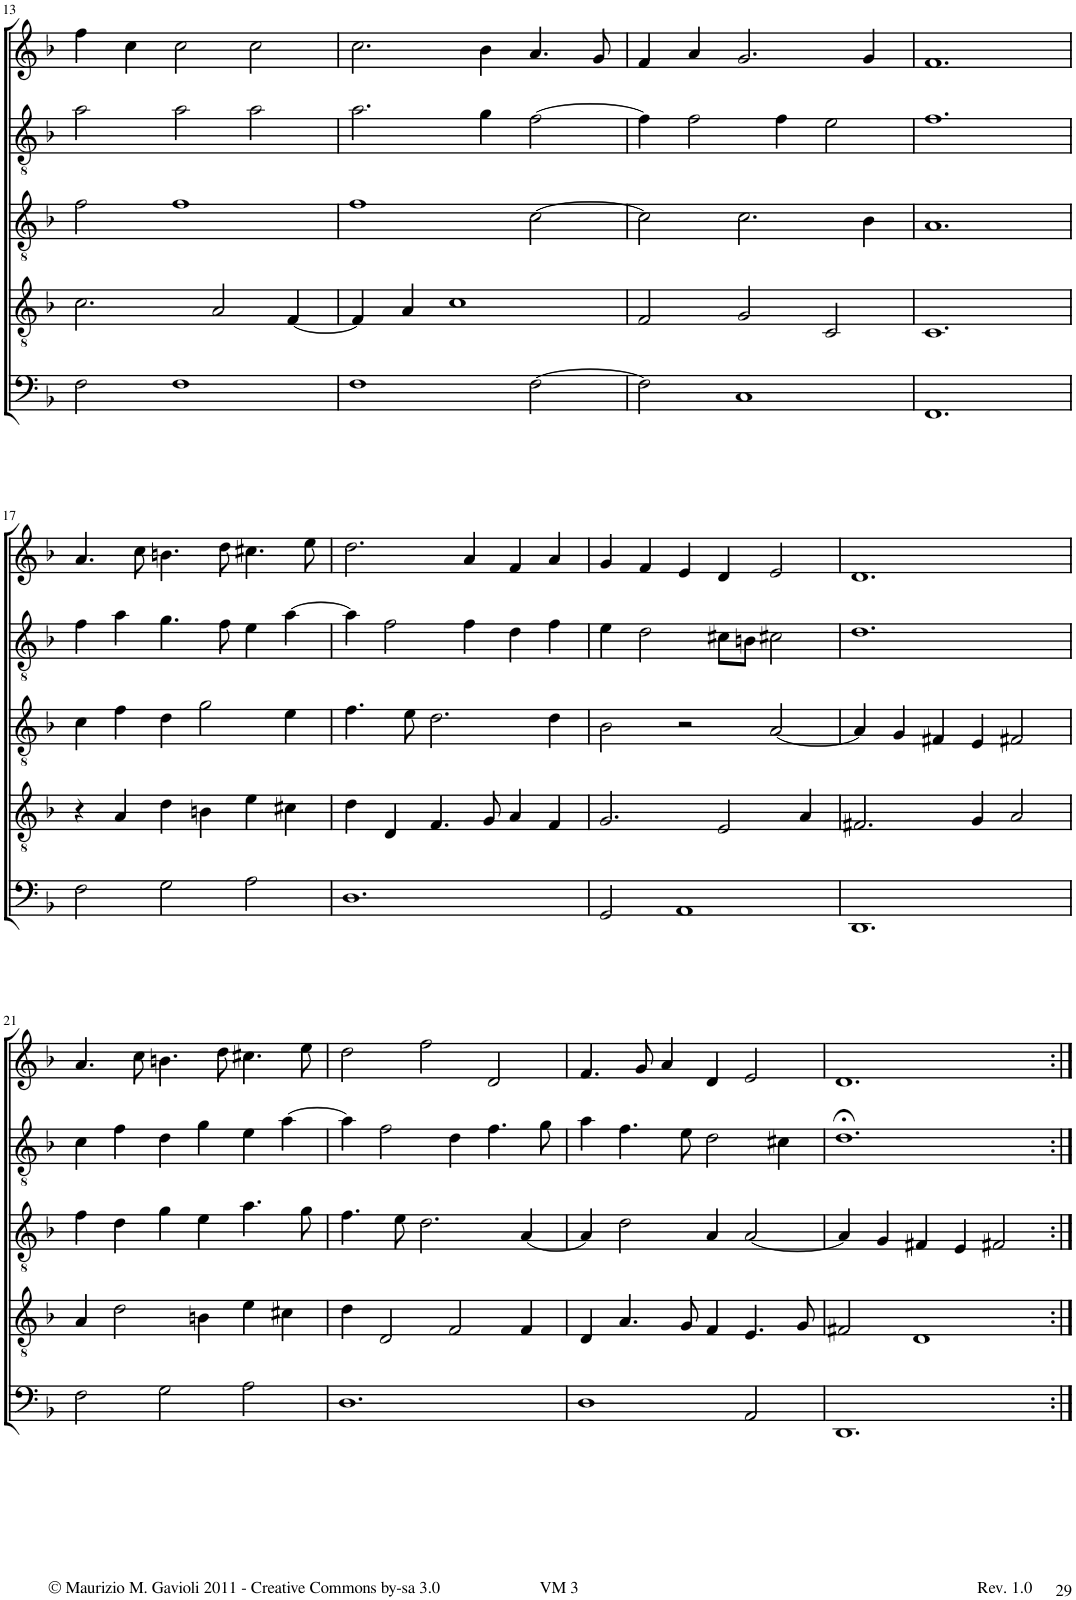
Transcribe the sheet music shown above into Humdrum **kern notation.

**kern	**kern	**kern	**kern	**kern
*part5	*part4	*part3	*part2	*part1
*staff5	*staff4	*staff3	*staff2	*staff1
*I"Trombone	*I"Trombone	*I"Trombone	*I"C Trumpet	*I"C Trumpet
*I'Trb	*I'Trb	*I'Trb	*I'Tpt	*I'Tpt
!!LO:PB:g=z
*clefF4	*clefGv2	*clefGv2	*clefGv2	*clefG2
*k[b-]	*k[b-]	*k[b-]	*k[b-]	*k[b-]
*M3/2	*M3/2	*M3/2	*M3/2	*M3/2
=13	=13	=13	=13	=13
2F\	2.c\	2f\	2a\	4ff\
.	.	.	.	4cc\
1F	.	1f	2a\	2cc\
.	2A/	.	.	.
.	.	.	2a\	2cc\
.	[4F/	.	.	.
=14	=14	=14	=14	=14
1F	4F/]	1f	2.a\	2.cc\
.	4A/	.	.	.
.	1c	.	.	.
.	.	.	4g\	4b-\
[2F\	.	[2c\	[2f\	4.a/
.	.	.	.	8g/
=15	=15	=15	=15	=15
2F\]	2F/	2c\]	4f\]	4f/
.	.	.	2f\	4a/
1C	2G/	2.c\	.	2.g/
.	.	.	4f\	.
.	2C/	.	2e\	.
.	.	4B-\	.	4g/
=16	=16	=16	=16	=16
1.FF	1.C	1.A	1.f	1.f
!!LO:LB:g=z
=17	=17	=17	=17	=17
2F\	4r	4c\	4f\	4.a/
.	4A/	4f\	4a\	.
.	.	.	.	8cc\
2G\	4d\	4d\	4.g\	4.bn\
.	4Bn\	2g\	.	.
.	.	.	8f\	8dd\
2A\	4e\	.	4e\	4.cc#X\
.	4c#X\	4e\	[4a\	.
.	.	.	.	8ee\
=18	=18	=18	=18	=18
1.D	4d\	4.f\	4a\]	2.dd\
.	4D/	.	2f\	.
.	.	8e\	.	.
.	4.F/	2.d\	.	.
.	.	.	4f\	4a/
.	8G/	.	.	.
.	4A/	.	4d\	4f/
.	4F/	4d\	4f\	4a/
=19	=19	=19	=19	=19
2GG/	2.G/	2B-\	4e\	4g/
.	.	.	2d\	4f/
1AA	.	2r	.	4e/
.	2E/	.	8c#X\L	4d/
.	.	.	8Bn\J	.
.	.	[2A/	2c#X\	2e/
.	4A/	.	.	.
=20	=20	=20	=20	=20
1.DD	2.F#X/	4A/]	1.d	1.d
.	.	4G/	.	.
.	.	4F#X/	.	.
.	4G/	4E/	.	.
.	2A/	2F#X/	.	.
!!LO:LB:g=z
=21	=21	=21	=21	=21
2F\	4A/	4f\	4c\	4.a/
.	2d\	4d\	4f\	.
.	.	.	.	8cc\
2G\	.	4g\	4d\	4.bn\
.	4Bn\	4e\	4g\	.
.	.	.	.	8dd\
2A\	4e\	4.a\	4e\	4.cc#X\
.	4c#X\	.	[4a\	.
.	.	8g\	.	8ee\
=22	=22	=22	=22	=22
1.D	4d\	4.f\	4a\]	2dd\
.	2D/	.	2f\	.
.	.	8e\	.	.
.	.	2.d\	.	2ff\
.	2F/	.	4d\	.
.	.	.	4.f\	2d/
.	4F/	[4A/	.	.
.	.	.	8g\	.
=23	=23	=23	=23	=23
1D	4D/	4A/]	4a\	4.f/
.	4.A/	2d\	4.f\	.
.	.	.	.	8g/
.	.	.	.	4a/
.	8G/	.	8e\	.
.	4F/	4A/	2d\	4d/
2AA/	4.E/	[2A/	.	2e/
.	.	.	4c#X\	.
.	8G/	.	.	.
=24	=24	=24	=24	=24
1.DD	2F#X/	4A/]	1.d;<	1.d
.	.	4G/	.	.
.	1D	4F#X/	.	.
.	.	4E/	.	.
.	.	2F#X/	.	.
=:|!	=:|!	=:|!	=:|!	=:|!
*-	*-	*-	*-	*-
